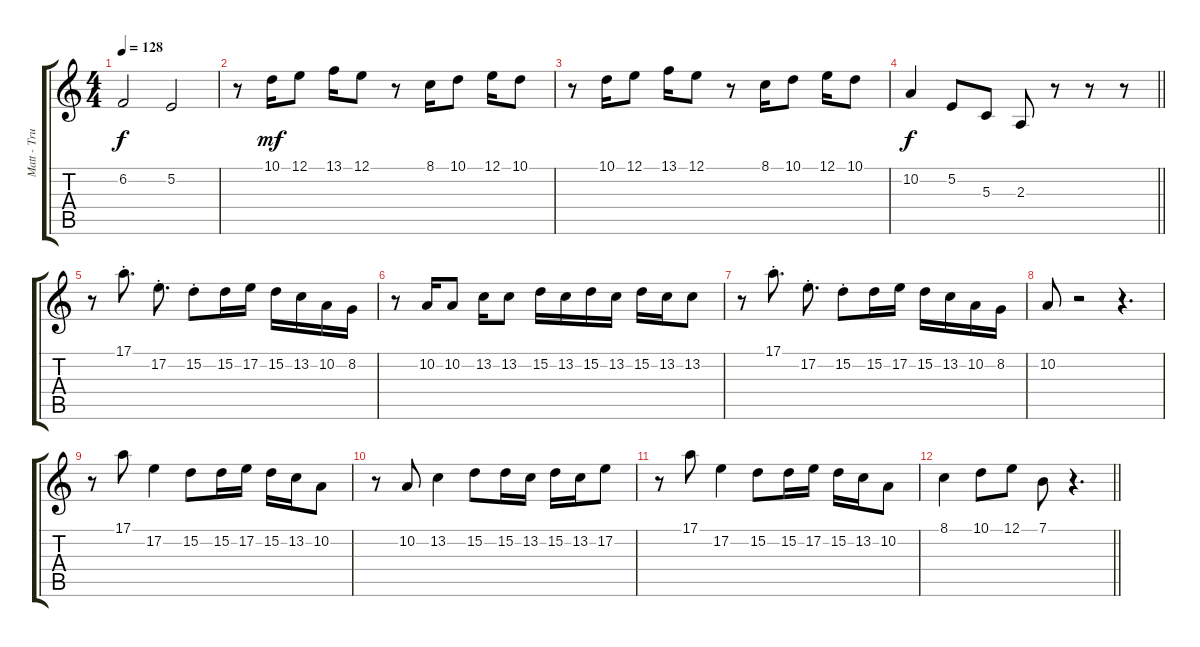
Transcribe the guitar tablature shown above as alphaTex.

\track ("Matt - Trumpet" "Matt - Tru") {instrument trumpet}
\staff {score tabs}
\tuning (E4 B3 G3 D3 A2 E2) {hide}
\ts (4 4)
\tempo 128
\clef g2
\ks c
6.2.2{dy f} 5.2.2 |
r.8 10.1.16{dy mf} 12.1.8 13.1.16 12.1.8 r.8 8.1.16 10.1.8 12.1.16 10.1.8 |
r.8 10.1.16 12.1.8 13.1.16 12.1.8 r.8 8.1.16 10.1.8 12.1.16 10.1.8 |
\barLineRight lightlight
10.2.4{dy f} 5.2.8 5.3.8 2.3.8 r.8 r.8 r.8 |
r.8 17.1{st}.8{d} 17.2{st}.8{d} 15.2{st}.8 15.2.16 17.2.16 15.2.16 13.2.16 10.2.16 8.2.16 |
r.8 10.2.16 10.2.8 13.2.16 13.2.8 15.2.16 13.2.16 15.2.16 13.2.16 15.2.16 13.2.16 13.2.8 |
r.8 17.1{st}.8{d} 17.2{st}.8{d} 15.2{st}.8 15.2.16 17.2.16 15.2.16 13.2.16 10.2.16 8.2.16 |
10.2.8 r.2 r.4{d} |
r.8 17.1.8 17.2.4 15.2.8 15.2.16 17.2.16 15.2.16 13.2.16 10.2.8 |
r.8 10.2.8 13.2.4 15.2.8 15.2.16 13.2.16 15.2.16 13.2.16 17.2.8 |
r.8 17.1.8 17.2.4 15.2.8 15.2.16 17.2.16 15.2.16 13.2.16 10.2.8 |
\barLineRight lightlight
8.1.4 10.1.8 12.1.8 7.1.8 r.4{d}
